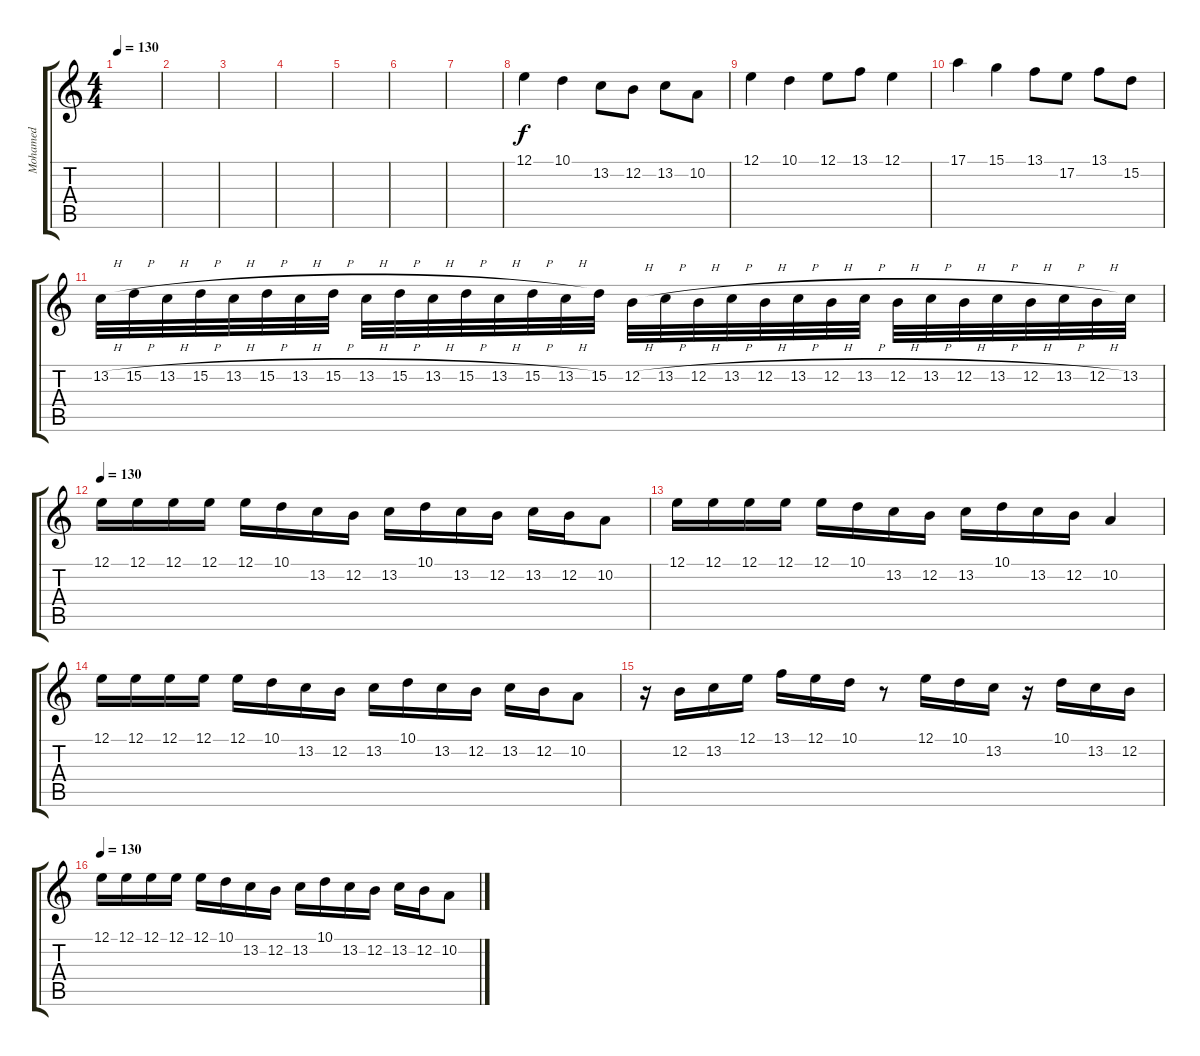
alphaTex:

\track ("Mohamed" "Mohamed") {instrument violin}
\staff {score tabs}
\tuning (E4 B3 G3 D3 A2 E2) {hide}
\ts (4 4)
\tempo 130
\clef g2
\ks c
|
|
|
|
|
|
|
12.1.4 10.1.4 13.2.8 12.2.8 13.2.8 10.2.8 |
12.1.4 10.1.4 12.1.8 13.1.8 12.1.4 |
17.1.4 15.1.4 13.1.8 17.2.8 13.1.8 15.2.8 |
13.2{h}.32 15.2{h}.32 13.2{h}.32 15.2{h}.32 13.2{h}.32 15.2{h}.32 13.2{h}.32 15.2{h}.32 13.2{h}.32 15.2{h}.32 13.2{h}.32 15.2{h}.32 13.2{h}.32 15.2{h}.32 13.2{h}.32 15.2.32 12.2{h}.32 13.2{h}.32 12.2{h}.32 13.2{h}.32 12.2{h}.32 13.2{h}.32 12.2{h}.32 13.2{h}.32 12.2{h}.32 13.2{h}.32 12.2{h}.32 13.2{h}.32 12.2{h}.32 13.2{h}.32 12.2{h}.32 13.2.32 |
\tempo 200
\tempo 130
12.1.16 12.1.16 12.1.16 12.1.16 12.1.16 10.1.16 13.2.16 12.2.16 13.2.16 10.1.16 13.2.16 12.2.16 13.2.16 12.2.16 10.2.8 |
12.1.16 12.1.16 12.1.16 12.1.16 12.1.16 10.1.16 13.2.16 12.2.16 13.2.16 10.1.16 13.2.16 12.2.16 10.2.4 |
12.1.16 12.1.16 12.1.16 12.1.16 12.1.16 10.1.16 13.2.16 12.2.16 13.2.16 10.1.16 13.2.16 12.2.16 13.2.16 12.2.16 10.2.8 |
r.16 12.2.16 13.2.16 12.1.16 13.1.16 12.1.16 10.1.16 r.8 12.1.16 10.1.16 13.2.16 r.16 10.1.16 13.2.16 12.2.16 |
\tempo 200
\tempo 130
12.1.16 12.1.16 12.1.16 12.1.16 12.1.16 10.1.16 13.2.16 12.2.16 13.2.16 10.1.16 13.2.16 12.2.16 13.2.16 12.2.16 10.2.8
